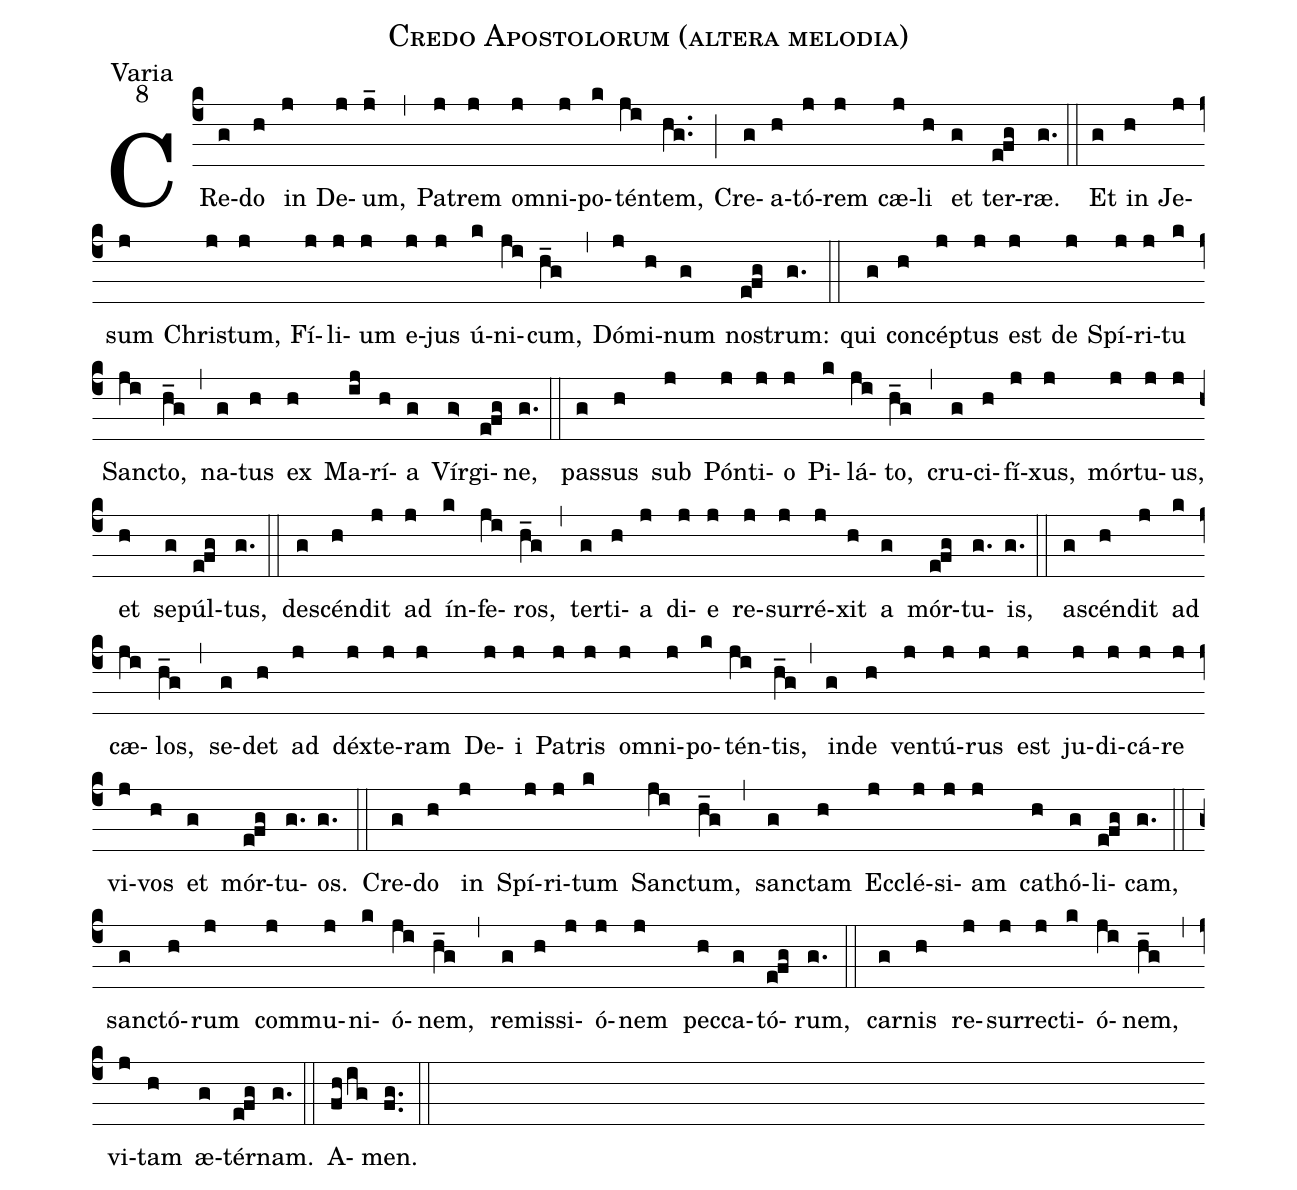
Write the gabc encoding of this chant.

name:Credo Apostolorum (altera melodia);
office-part:Varia;
mode:8;
%%
(c4)CRe(g)do(h) in(j) De(j)um,(j_) (,) Pa(j)trem(j) om(j)ni(j)po(k)tén(ji)tem,(hg..) (;) Cre(g)a(h)tó(j)rem(j) cæ(j)li(h) et(g) ter(e!fg)ræ.(g.) (::)
Et(g) in(h) Je(j)sum(j) Chri(j)stum,(j) Fí(j)li(j)um(j) e(j)jus(j) ú(k)ni(ji)cum,(h_g) (,) Dó(j)mi(h)num(g) no(e!fg)strum:(g.) (::)
qui(g) con(h)cép(j)tus(j) est(j) de(j) Spí(j)ri(j)tu(k) Sanc(ji)to,(h_g) (,) na(g)tus(h) ex(h) Ma(ij)rí(h)a(g) Vír(g>)gi(e!fg)ne,(g.) (::)
pas(g)sus(h) sub(j) Pón(j)ti(j)o(j) Pi(k)lá(ji)to,(h_g) (,) cru(g)ci(h)fí(j)xus,(j) mór(j)tu(j)us,(j) et(h) se(g)púl(e!fg)tus,(g.) (::)
de(g)scén(h)dit(j) ad(j) ín(k)fe(ji)ros,(h_g) (,) ter(g)ti(h)a(j) di(j)e(j) re(j)sur(j)ré(j)xit(h) a(g) mór(e!fg)tu(g.)is,(g.) (::)
a(g)scén(h)dit(j) ad(k) cæ(ji)los,(h_g) (,) se(g)det(h) ad(j) déx(j)te(j)ram(j) De(j)i(j) Pa(j)tris(j) om(j)ni(j)po(k)tén(ji)tis,(h_g) (,)
in(g)de(h) ven(j)tú(j)rus(j) est(j) ju(j)di(j)cá(j)re(j) vi(j)vos(h) et(g) mór(e!fg)tu(g.)os.(g.) (::)

Cre(g)do(h) in(j) Spí(j)ri(j)tum(k) Sanc(ji)tum,(h_g) (,)
sanc(g)tam(h) Ec(j)clé(j)si(j)am(j) ca(h)thó(g)li(e!fg)cam,(g.) (::)
sanc(g)tó(h)rum(j) com(j)mu(j)ni(k)ó(ji)nem,(h_g) (,) re(g)mis(h)si(j)ó(j)nem(j) pec(h)ca(g)tó(e!fg)rum,(g.) (::)
car(g)nis(h) re(j)sur(j)rec(j)ti(k)ó(ji)nem,(h_g) (,)
vi(j)tam(h) æ(g)tér(e!fg)nam.(g.) (::)
A(fh/ig)men.(fg..) (::)
